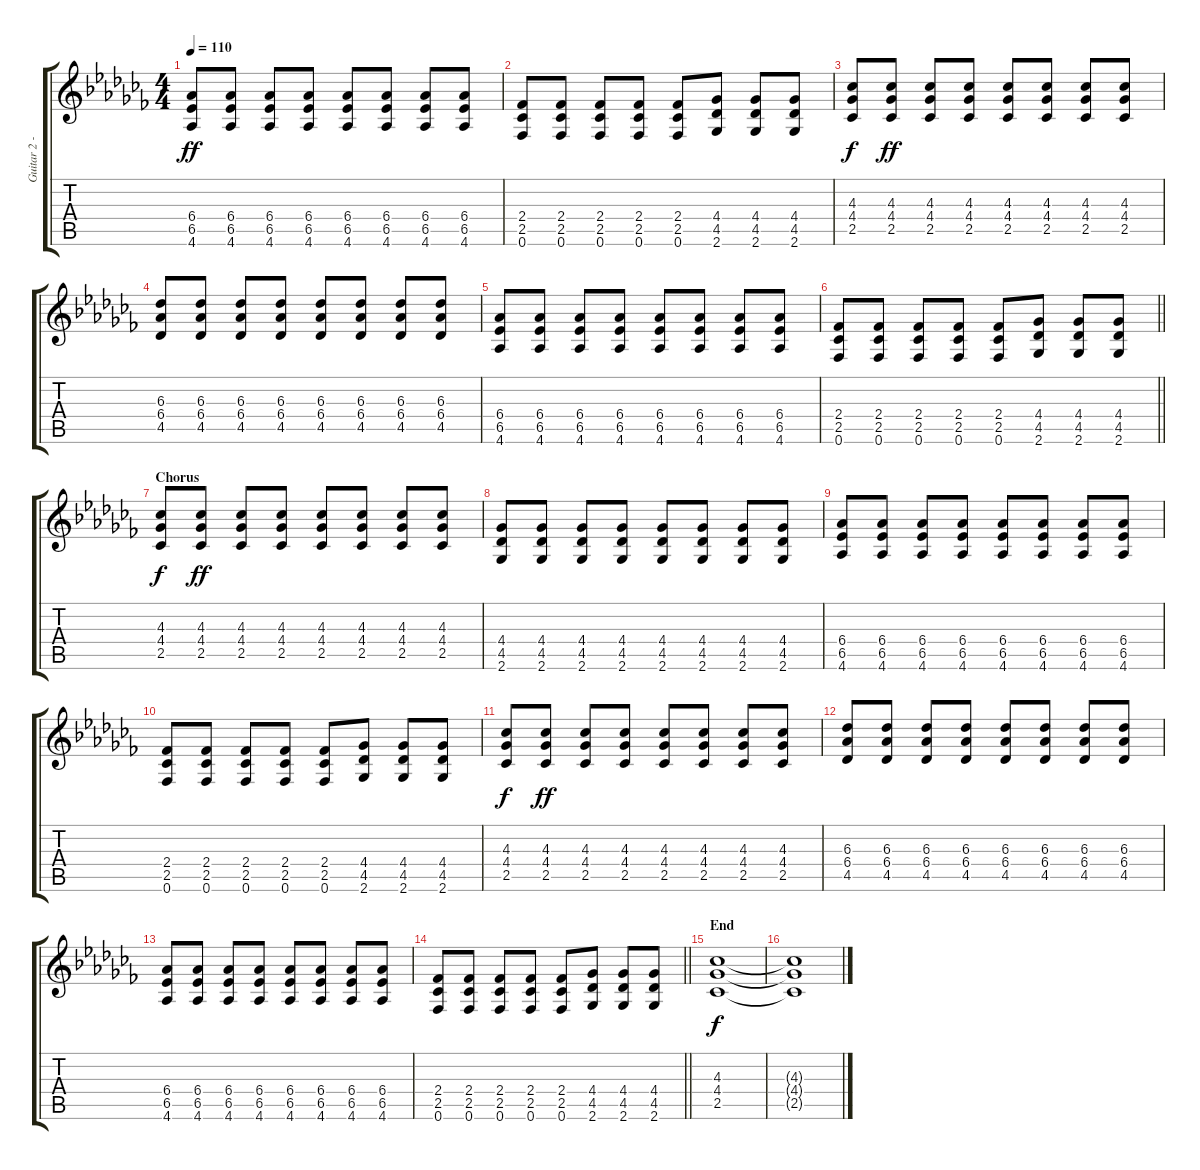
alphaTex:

\track ("Guitar 2 - Mike Shinoda" "Guitar 2 -") {instrument electricbasspick}
\staff {score tabs}
\tuning (E4 B3 G3 D3 A2 E2) {hide}
\ts (4 4)
\tempo 110
\clef g2
\ks abminor
(6.4 6.5 4.6).8{dy ff} (6.4 6.5 4.6).8 (6.4 6.5 4.6).8 (6.4 6.5 4.6).8 (6.4 6.5 4.6).8 (6.4 6.5 4.6).8 (6.4 6.5 4.6).8 (6.4 6.5 4.6).8 |
(2.4 2.5 0.6).8 (2.4 2.5 0.6).8 (2.4 2.5 0.6).8 (2.4 2.5 0.6).8 (2.4 2.5 0.6).8 (4.4 4.5 2.6).8 (4.4 4.5 2.6).8 (4.4 4.5 2.6).8 |
(4.3 4.4 2.5).8{dy f} (4.3 4.4 2.5).8{dy ff} (4.3 4.4 2.5).8 (4.3 4.4 2.5).8 (4.3 4.4 2.5).8 (4.3 4.4 2.5).8 (4.3 4.4 2.5).8 (4.3 4.4 2.5).8 |
(6.3 6.4 4.5).8 (6.3 6.4 4.5).8 (6.3 6.4 4.5).8 (6.3 6.4 4.5).8 (6.3 6.4 4.5).8 (6.3 6.4 4.5).8 (6.3 6.4 4.5).8 (6.3 6.4 4.5).8 |
(6.4 6.5 4.6).8 (6.4 6.5 4.6).8 (6.4 6.5 4.6).8 (6.4 6.5 4.6).8 (6.4 6.5 4.6).8 (6.4 6.5 4.6).8 (6.4 6.5 4.6).8 (6.4 6.5 4.6).8 |
\barLineRight lightlight
(2.4 2.5 0.6).8 (2.4 2.5 0.6).8 (2.4 2.5 0.6).8 (2.4 2.5 0.6).8 (2.4 2.5 0.6).8 (4.4 4.5 2.6).8 (4.4 4.5 2.6).8 (4.4 4.5 2.6).8 |
\section ("" "Chorus")
(4.3 4.4 2.5).8{dy f} (4.3 4.4 2.5).8{dy ff} (4.3 4.4 2.5).8 (4.3 4.4 2.5).8 (4.3 4.4 2.5).8 (4.3 4.4 2.5).8 (4.3 4.4 2.5).8 (4.3 4.4 2.5).8 |
(4.4 4.5 2.6).8 (4.4 4.5 2.6).8 (4.4 4.5 2.6).8 (4.4 4.5 2.6).8 (4.4 4.5 2.6).8 (4.4 4.5 2.6).8 (4.4 4.5 2.6).8 (4.4 4.5 2.6).8 |
(6.4 6.5 4.6).8 (6.4 6.5 4.6).8 (6.4 6.5 4.6).8 (6.4 6.5 4.6).8 (6.4 6.5 4.6).8 (6.4 6.5 4.6).8 (6.4 6.5 4.6).8 (6.4 6.5 4.6).8 |
(2.4 2.5 0.6).8 (2.4 2.5 0.6).8 (2.4 2.5 0.6).8 (2.4 2.5 0.6).8 (2.4 2.5 0.6).8 (4.4 4.5 2.6).8 (4.4 4.5 2.6).8 (4.4 4.5 2.6).8 |
(4.3 4.4 2.5).8{dy f} (4.3 4.4 2.5).8{dy ff} (4.3 4.4 2.5).8 (4.3 4.4 2.5).8 (4.3 4.4 2.5).8 (4.3 4.4 2.5).8 (4.3 4.4 2.5).8 (4.3 4.4 2.5).8 |
(6.3 6.4 4.5).8 (6.3 6.4 4.5).8 (6.3 6.4 4.5).8 (6.3 6.4 4.5).8 (6.3 6.4 4.5).8 (6.3 6.4 4.5).8 (6.3 6.4 4.5).8 (6.3 6.4 4.5).8 |
(6.4 6.5 4.6).8 (6.4 6.5 4.6).8 (6.4 6.5 4.6).8 (6.4 6.5 4.6).8 (6.4 6.5 4.6).8 (6.4 6.5 4.6).8 (6.4 6.5 4.6).8 (6.4 6.5 4.6).8 |
\barLineRight lightlight
(2.4 2.5 0.6).8 (2.4 2.5 0.6).8 (2.4 2.5 0.6).8 (2.4 2.5 0.6).8 (2.4 2.5 0.6).8 (4.4 4.5 2.6).8 (4.4 4.5 2.6).8 (4.4 4.5 2.6).8 |
\section ("" "End")
(4.3 4.4 2.5).1{dy f} |
(4.3{t} 4.4{t} 2.5{t}).1{volume 0}
